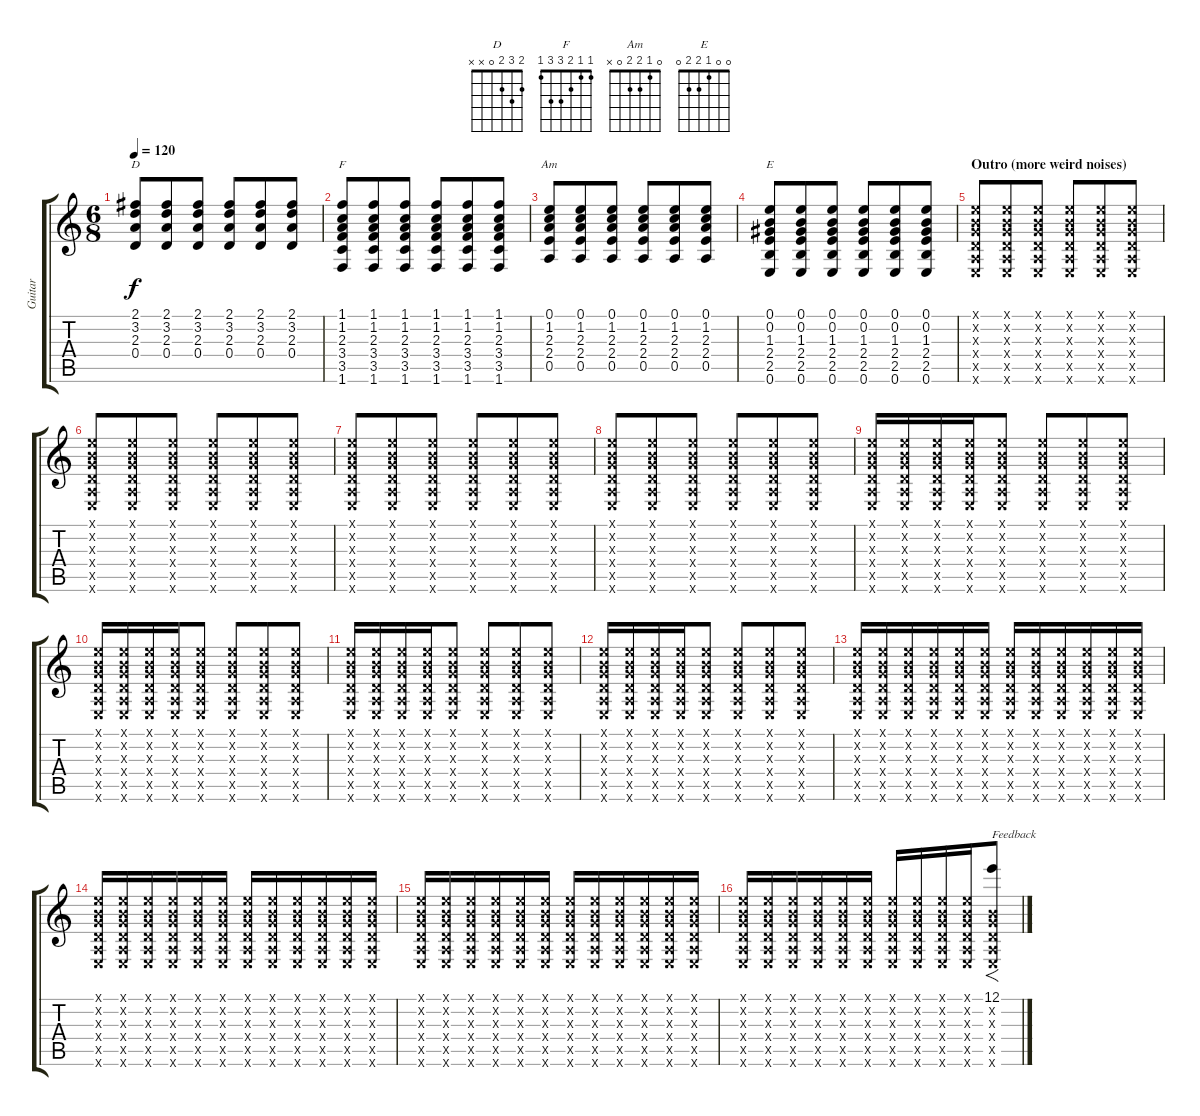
\track ("Guitar" "Guitar") {instrument overdrivenguitar}
\staff {score tabs}
\tuning (E4 B3 G3 D3 A2 E2) {hide}
\chord ("D" 2 3 2 0 x x)
\chord ("F" 1 1 2 3 3 1)
\chord ("Am" 0 1 2 2 0 x)
\chord ("E" 0 0 1 2 2 0)
\ts (6 8)
\tempo 120
\clef g2
\ks c
(2.1 3.2 2.3 0.4).8{ch "D" dy f} (2.1 3.2 2.3 0.4).8 (2.1 3.2 2.3 0.4).8 (2.1 3.2 2.3 0.4).8 (2.1 3.2 2.3 0.4).8 (2.1 3.2 2.3 0.4).8 |
(1.1 1.2 2.3 3.4 3.5 1.6).8{ch "F"} (1.1 1.2 2.3 3.4 3.5 1.6).8 (1.1 1.2 2.3 3.4 3.5 1.6).8 (1.1 1.2 2.3 3.4 3.5 1.6).8 (1.1 1.2 2.3 3.4 3.5 1.6).8 (1.1 1.2 2.3 3.4 3.5 1.6).8 |
(0.1 1.2 2.3 2.4 0.5).8{ch "Am"} (0.1 1.2 2.3 2.4 0.5).8 (0.1 1.2 2.3 2.4 0.5).8 (0.1 1.2 2.3 2.4 0.5).8 (0.1 1.2 2.3 2.4 0.5).8 (0.1 1.2 2.3 2.4 0.5).8 |
(0.1 0.2 1.3 2.4 2.5 0.6).8{ch "E"} (0.1 0.2 1.3 2.4 2.5 0.6).8 (0.1 0.2 1.3 2.4 2.5 0.6).8 (0.1 0.2 1.3 2.4 2.5 0.6).8 (0.1 0.2 1.3 2.4 2.5 0.6).8 (0.1 0.2 1.3 2.4 2.5 0.6).8 |
\section ("" "Outro (more weird noises)")
(0.1{x} 0.2{x} 0.3{x} 0.4{x} 0.5{x} 0.6{x}).8 (0.1{x} 0.2{x} 0.3{x} 0.4{x} 0.5{x} 0.6{x}).8 (0.1{x} 0.2{x} 0.3{x} 0.4{x} 0.5{x} 0.6{x}).8 (0.1{x} 0.2{x} 0.3{x} 0.4{x} 0.5{x} 0.6{x}).8 (0.1{x} 0.2{x} 0.3{x} 0.4{x} 0.5{x} 0.6{x}).8 (0.1{x} 0.2{x} 0.3{x} 0.4{x} 0.5{x} 0.6{x}).8 |
(0.1{x} 0.2{x} 0.3{x} 0.4{x} 0.5{x} 0.6{x}).8 (0.1{x} 0.2{x} 0.3{x} 0.4{x} 0.5{x} 0.6{x}).8 (0.1{x} 0.2{x} 0.3{x} 0.4{x} 0.5{x} 0.6{x}).8 (0.1{x} 0.2{x} 0.3{x} 0.4{x} 0.5{x} 0.6{x}).8 (0.1{x} 0.2{x} 0.3{x} 0.4{x} 0.5{x} 0.6{x}).8 (0.1{x} 0.2{x} 0.3{x} 0.4{x} 0.5{x} 0.6{x}).8 |
(0.1{x} 0.2{x} 0.3{x} 0.4{x} 0.5{x} 0.6{x}).8 (0.1{x} 0.2{x} 0.3{x} 0.4{x} 0.5{x} 0.6{x}).8 (0.1{x} 0.2{x} 0.3{x} 0.4{x} 0.5{x} 0.6{x}).8 (0.1{x} 0.2{x} 0.3{x} 0.4{x} 0.5{x} 0.6{x}).8 (0.1{x} 0.2{x} 0.3{x} 0.4{x} 0.5{x} 0.6{x}).8 (0.1{x} 0.2{x} 0.3{x} 0.4{x} 0.5{x} 0.6{x}).8 |
(0.1{x} 0.2{x} 0.3{x} 0.4{x} 0.5{x} 0.6{x}).8 (0.1{x} 0.2{x} 0.3{x} 0.4{x} 0.5{x} 0.6{x}).8 (0.1{x} 0.2{x} 0.3{x} 0.4{x} 0.5{x} 0.6{x}).8 (0.1{x} 0.2{x} 0.3{x} 0.4{x} 0.5{x} 0.6{x}).8 (0.1{x} 0.2{x} 0.3{x} 0.4{x} 0.5{x} 0.6{x}).8 (0.1{x} 0.2{x} 0.3{x} 0.4{x} 0.5{x} 0.6{x}).8 |
(0.1{x} 0.2{x} 0.3{x} 0.4{x} 0.5{x} 0.6{x}).16 (0.1{x} 0.2{x} 0.3{x} 0.4{x} 0.5{x} 0.6{x}).16 (0.1{x} 0.2{x} 0.3{x} 0.4{x} 0.5{x} 0.6{x}).16 (0.1{x} 0.2{x} 0.3{x} 0.4{x} 0.5{x} 0.6{x}).16 (0.1{x} 0.2{x} 0.3{x} 0.4{x} 0.5{x} 0.6{x}).8 (0.1{x} 0.2{x} 0.3{x} 0.4{x} 0.5{x} 0.6{x}).8 (0.1{x} 0.2{x} 0.3{x} 0.4{x} 0.5{x} 0.6{x}).8 (0.1{x} 0.2{x} 0.3{x} 0.4{x} 0.5{x} 0.6{x}).8 |
(0.1{x} 0.2{x} 0.3{x} 0.4{x} 0.5{x} 0.6{x}).16 (0.1{x} 0.2{x} 0.3{x} 0.4{x} 0.5{x} 0.6{x}).16 (0.1{x} 0.2{x} 0.3{x} 0.4{x} 0.5{x} 0.6{x}).16 (0.1{x} 0.2{x} 0.3{x} 0.4{x} 0.5{x} 0.6{x}).16 (0.1{x} 0.2{x} 0.3{x} 0.4{x} 0.5{x} 0.6{x}).8 (0.1{x} 0.2{x} 0.3{x} 0.4{x} 0.5{x} 0.6{x}).8 (0.1{x} 0.2{x} 0.3{x} 0.4{x} 0.5{x} 0.6{x}).8 (0.1{x} 0.2{x} 0.3{x} 0.4{x} 0.5{x} 0.6{x}).8 |
(0.1{x} 0.2{x} 0.3{x} 0.4{x} 0.5{x} 0.6{x}).16 (0.1{x} 0.2{x} 0.3{x} 0.4{x} 0.5{x} 0.6{x}).16 (0.1{x} 0.2{x} 0.3{x} 0.4{x} 0.5{x} 0.6{x}).16 (0.1{x} 0.2{x} 0.3{x} 0.4{x} 0.5{x} 0.6{x}).16 (0.1{x} 0.2{x} 0.3{x} 0.4{x} 0.5{x} 0.6{x}).8 (0.1{x} 0.2{x} 0.3{x} 0.4{x} 0.5{x} 0.6{x}).8 (0.1{x} 0.2{x} 0.3{x} 0.4{x} 0.5{x} 0.6{x}).8 (0.1{x} 0.2{x} 0.3{x} 0.4{x} 0.5{x} 0.6{x}).8 |
(0.1{x} 0.2{x} 0.3{x} 0.4{x} 0.5{x} 0.6{x}).16 (0.1{x} 0.2{x} 0.3{x} 0.4{x} 0.5{x} 0.6{x}).16 (0.1{x} 0.2{x} 0.3{x} 0.4{x} 0.5{x} 0.6{x}).16 (0.1{x} 0.2{x} 0.3{x} 0.4{x} 0.5{x} 0.6{x}).16 (0.1{x} 0.2{x} 0.3{x} 0.4{x} 0.5{x} 0.6{x}).8 (0.1{x} 0.2{x} 0.3{x} 0.4{x} 0.5{x} 0.6{x}).8 (0.1{x} 0.2{x} 0.3{x} 0.4{x} 0.5{x} 0.6{x}).8 (0.1{x} 0.2{x} 0.3{x} 0.4{x} 0.5{x} 0.6{x}).8 |
(0.1{x} 0.2{x} 0.3{x} 0.4{x} 0.5{x} 0.6{x}).16 (0.1{x} 0.2{x} 0.3{x} 0.4{x} 0.5{x} 0.6{x}).16 (0.1{x} 0.2{x} 0.3{x} 0.4{x} 0.5{x} 0.6{x}).16 (0.1{x} 0.2{x} 0.3{x} 0.4{x} 0.5{x} 0.6{x}).16 (0.1{x} 0.2{x} 0.3{x} 0.4{x} 0.5{x} 0.6{x}).16 (0.1{x} 0.2{x} 0.3{x} 0.4{x} 0.5{x} 0.6{x}).16 (0.1{x} 0.2{x} 0.3{x} 0.4{x} 0.5{x} 0.6{x}).16 (0.1{x} 0.2{x} 0.3{x} 0.4{x} 0.5{x} 0.6{x}).16 (0.1{x} 0.2{x} 0.3{x} 0.4{x} 0.5{x} 0.6{x}).16 (0.1{x} 0.2{x} 0.3{x} 0.4{x} 0.5{x} 0.6{x}).16 (0.1{x} 0.2{x} 0.3{x} 0.4{x} 0.5{x} 0.6{x}).16 (0.1{x} 0.2{x} 0.3{x} 0.4{x} 0.5{x} 0.6{x}).16 |
(0.1{x} 0.2{x} 0.3{x} 0.4{x} 0.5{x} 0.6{x}).16 (0.1{x} 0.2{x} 0.3{x} 0.4{x} 0.5{x} 0.6{x}).16 (0.1{x} 0.2{x} 0.3{x} 0.4{x} 0.5{x} 0.6{x}).16 (0.1{x} 0.2{x} 0.3{x} 0.4{x} 0.5{x} 0.6{x}).16 (0.1{x} 0.2{x} 0.3{x} 0.4{x} 0.5{x} 0.6{x}).16 (0.1{x} 0.2{x} 0.3{x} 0.4{x} 0.5{x} 0.6{x}).16 (0.1{x} 0.2{x} 0.3{x} 0.4{x} 0.5{x} 0.6{x}).16 (0.1{x} 0.2{x} 0.3{x} 0.4{x} 0.5{x} 0.6{x}).16 (0.1{x} 0.2{x} 0.3{x} 0.4{x} 0.5{x} 0.6{x}).16 (0.1{x} 0.2{x} 0.3{x} 0.4{x} 0.5{x} 0.6{x}).16 (0.1{x} 0.2{x} 0.3{x} 0.4{x} 0.5{x} 0.6{x}).16 (0.1{x} 0.2{x} 0.3{x} 0.4{x} 0.5{x} 0.6{x}).16 |
(0.1{x} 0.2{x} 0.3{x} 0.4{x} 0.5{x} 0.6{x}).16 (0.1{x} 0.2{x} 0.3{x} 0.4{x} 0.5{x} 0.6{x}).16 (0.1{x} 0.2{x} 0.3{x} 0.4{x} 0.5{x} 0.6{x}).16 (0.1{x} 0.2{x} 0.3{x} 0.4{x} 0.5{x} 0.6{x}).16 (0.1{x} 0.2{x} 0.3{x} 0.4{x} 0.5{x} 0.6{x}).16 (0.1{x} 0.2{x} 0.3{x} 0.4{x} 0.5{x} 0.6{x}).16 (0.1{x} 0.2{x} 0.3{x} 0.4{x} 0.5{x} 0.6{x}).16 (0.1{x} 0.2{x} 0.3{x} 0.4{x} 0.5{x} 0.6{x}).16 (0.1{x} 0.2{x} 0.3{x} 0.4{x} 0.5{x} 0.6{x}).16 (0.1{x} 0.2{x} 0.3{x} 0.4{x} 0.5{x} 0.6{x}).16 (0.1{x} 0.2{x} 0.3{x} 0.4{x} 0.5{x} 0.6{x}).16 (0.1{x} 0.2{x} 0.3{x} 0.4{x} 0.5{x} 0.6{x}).16 |
(0.1{x} 0.2{x} 0.3{x} 0.4{x} 0.5{x} 0.6{x}).16 (0.1{x} 0.2{x} 0.3{x} 0.4{x} 0.5{x} 0.6{x}).16 (0.1{x} 0.2{x} 0.3{x} 0.4{x} 0.5{x} 0.6{x}).16 (0.1{x} 0.2{x} 0.3{x} 0.4{x} 0.5{x} 0.6{x}).16 (0.1{x} 0.2{x} 0.3{x} 0.4{x} 0.5{x} 0.6{x}).16 (0.1{x} 0.2{x} 0.3{x} 0.4{x} 0.5{x} 0.6{x}).16 (0.1{x} 0.2{x} 0.3{x} 0.4{x} 0.5{x} 0.6{x}).16 (0.1{x} 0.2{x} 0.3{x} 0.4{x} 0.5{x} 0.6{x}).16 (0.1{x} 0.2{x} 0.3{x} 0.4{x} 0.5{x} 0.6{x}).16 (0.1{x} 0.2{x} 0.3{x} 0.4{x} 0.5{x} 0.6{x}).16 (12.1 0.2{x} 0.3{x} 0.4{x} 0.5{x} 0.6{x}).8{f txt "Feedback"}
